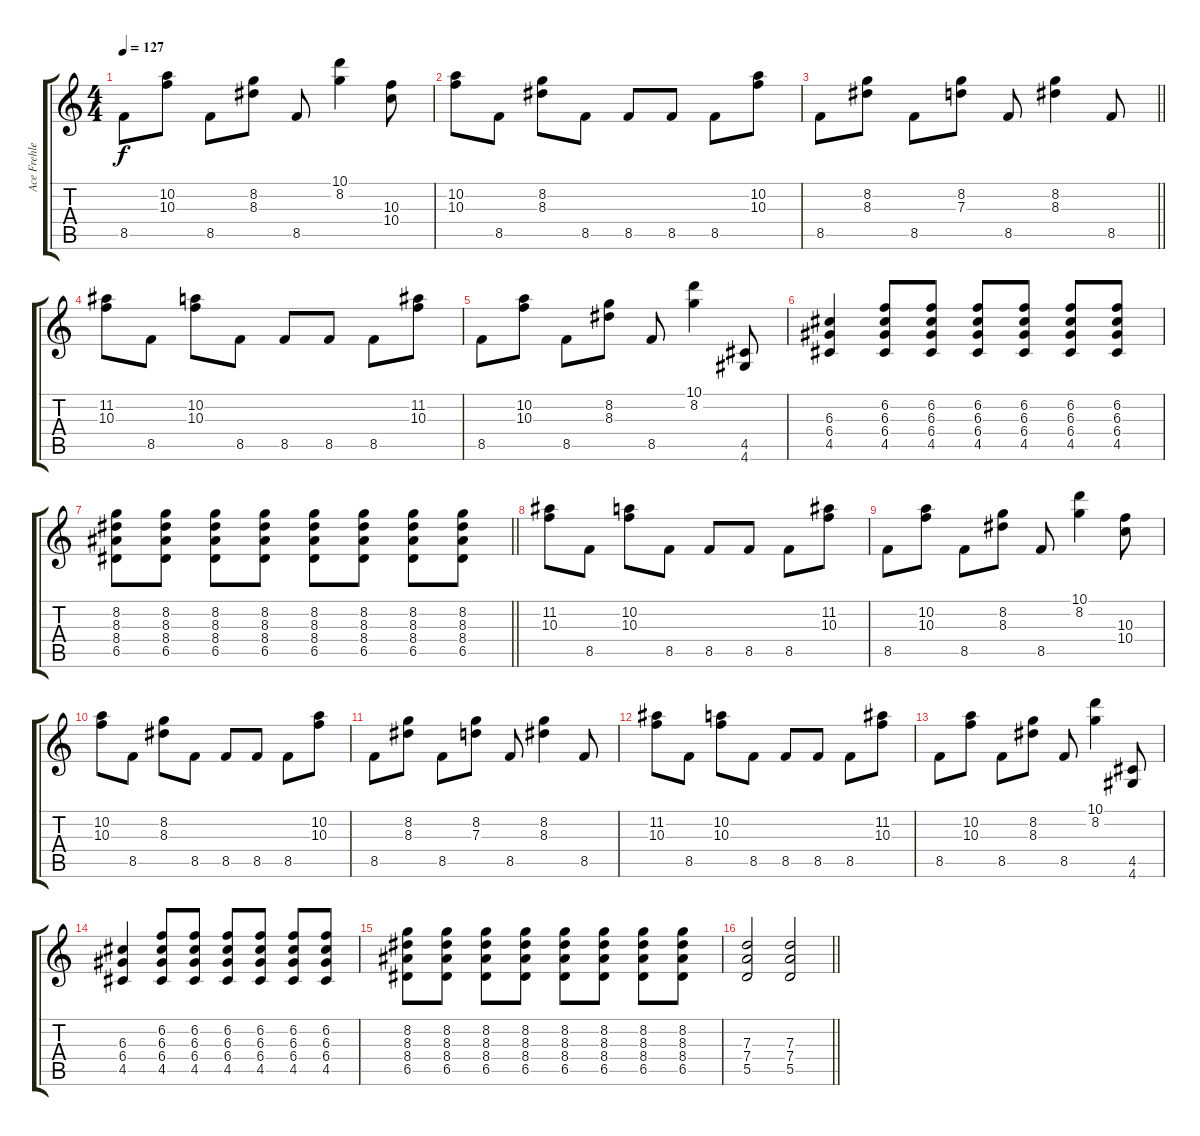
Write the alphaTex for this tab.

\track ("Ace Frehley - Guitarra Solo" "Ace Frehle") {instrument distortionguitar}
\staff {score tabs}
\tuning (E4 B3 G3 D3 A2 E2) {hide}
\ts (4 4)
\tempo 127
\clef g2
\ks c
8.5.8{dy f} (10.2 10.3).8 8.5.8 (8.2 8.3).8 8.5.8 (10.1 8.2).4 (10.3 10.4).8 |
(10.2 10.3).8 8.5.8 (8.2 8.3).8 8.5.8 8.5.8 8.5.8 8.5.8 (10.2 10.3).8 |
\barLineRight lightlight
8.5.8 (8.2 8.3).8 8.5.8 (8.2 7.3).8 8.5.8 (8.2 8.3).4 8.5.8 |
(11.2 10.3).8 8.5.8 (10.2 10.3).8 8.5.8 8.5.8 8.5.8 8.5.8 (11.2 10.3).8 |
8.5.8 (10.2 10.3).8 8.5.8 (8.2 8.3).8 8.5.8 (10.1 8.2).4 (4.5 4.6).8 |
(6.3 6.4 4.5).4 (6.2 6.3 6.4 4.5).8 (6.2 6.3 6.4 4.5).8 (6.2 6.3 6.4 4.5).8 (6.2 6.3 6.4 4.5).8 (6.2 6.3 6.4 4.5).8 (6.2 6.3 6.4 4.5).8 |
\barLineRight lightlight
(8.2 8.3 8.4 6.5).8 (8.2 8.3 8.4 6.5).8 (8.2 8.3 8.4 6.5).8 (8.2 8.3 8.4 6.5).8 (8.2 8.3 8.4 6.5).8 (8.2 8.3 8.4 6.5).8 (8.2 8.3 8.4 6.5).8 (8.2 8.3 8.4 6.5).8 |
(11.2 10.3).8 8.5.8 (10.2 10.3).8 8.5.8 8.5.8 8.5.8 8.5.8 (11.2 10.3).8 |
8.5.8 (10.2 10.3).8 8.5.8 (8.2 8.3).8 8.5.8 (10.1 8.2).4 (10.3 10.4).8 |
(10.2 10.3).8 8.5.8 (8.2 8.3).8 8.5.8 8.5.8 8.5.8 8.5.8 (10.2 10.3).8 |
8.5.8 (8.2 8.3).8 8.5.8 (8.2 7.3).8 8.5.8 (8.2 8.3).4 8.5.8 |
(11.2 10.3).8 8.5.8 (10.2 10.3).8 8.5.8 8.5.8 8.5.8 8.5.8 (11.2 10.3).8 |
8.5.8 (10.2 10.3).8 8.5.8 (8.2 8.3).8 8.5.8 (10.1 8.2).4 (4.5 4.6).8 |
(6.3 6.4 4.5).4 (6.2 6.3 6.4 4.5).8 (6.2 6.3 6.4 4.5).8 (6.2 6.3 6.4 4.5).8 (6.2 6.3 6.4 4.5).8 (6.2 6.3 6.4 4.5).8 (6.2 6.3 6.4 4.5).8 |
(8.2 8.3 8.4 6.5).8 (8.2 8.3 8.4 6.5).8 (8.2 8.3 8.4 6.5).8 (8.2 8.3 8.4 6.5).8 (8.2 8.3 8.4 6.5).8 (8.2 8.3 8.4 6.5).8 (8.2 8.3 8.4 6.5).8 (8.2 8.3 8.4 6.5).8 |
\barLineRight lightlight
(7.3 7.4 5.5).2 (7.3 7.4 5.5).2
